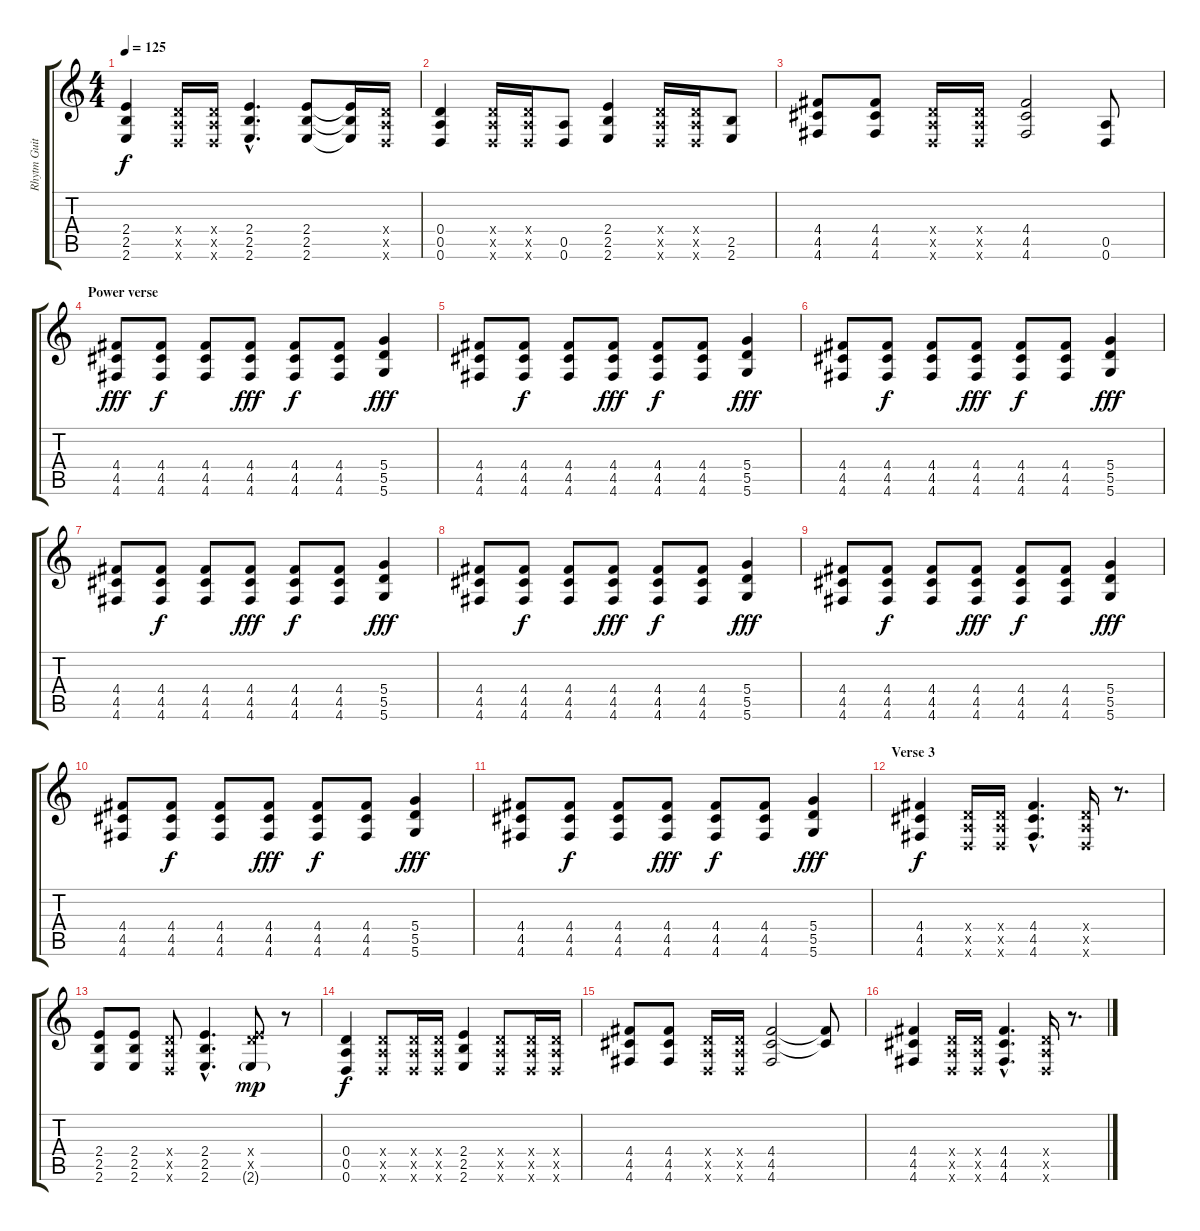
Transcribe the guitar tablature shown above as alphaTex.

\track ("Rhytm Guitar" "Rhytm Guit") {instrument overdrivenguitar}
\staff {score tabs}
\tuning (E4 B3 G3 D3 A2 D2) {hide}
\ts (4 4)
\tempo 125
\clef g2
\ks c
(2.4 2.5 2.6).4{dy f} (0.4{x} 0.5{x} 0.6{x}).16 (0.4{x} 0.5{x} 0.6{x}).16 (2.4{hac} 2.5{hac} 2.6{hac}).4{d} (2.4 2.5 2.6).8 (2.4{t} 2.5{t} 2.6{t}).16 (0.4{x} 0.5{x} 0.6{x}).16 |
(0.4 0.5 0.6).4 (0.4{x} 0.5{x} 0.6{x}).16 (0.4{x} 0.5{x} 0.6{x}).16 (0.5 0.6).8 (2.4 2.5 2.6).4 (0.4{x} 0.5{x} 0.6{x}).16 (0.4{x} 0.5{x} 0.6{x}).16 (2.5 2.6).8 |
(4.4 4.5 4.6).8 (4.4 4.5 4.6).8 (0.4{x} 0.5{x} 0.6{x}).16 (0.4{x} 0.5{x} 0.6{x}).16 (4.4 4.5 4.6).2 (0.5 0.6).8 |
\section ("" "Power verse")
(4.4 4.5 4.6).8{dy fff} (4.4 4.5 4.6).8{dy f} (4.4 4.5 4.6).8 (4.4 4.5 4.6).8{dy fff} (4.4 4.5 4.6).8{dy f} (4.4 4.5 4.6).8 (5.4 5.5 5.6).4{dy fff} |
(4.4 4.5 4.6).8 (4.4 4.5 4.6).8{dy f} (4.4 4.5 4.6).8 (4.4 4.5 4.6).8{dy fff} (4.4 4.5 4.6).8{dy f} (4.4 4.5 4.6).8 (5.4 5.5 5.6).4{dy fff} |
(4.4 4.5 4.6).8 (4.4 4.5 4.6).8{dy f} (4.4 4.5 4.6).8 (4.4 4.5 4.6).8{dy fff} (4.4 4.5 4.6).8{dy f} (4.4 4.5 4.6).8 (5.4 5.5 5.6).4{dy fff} |
(4.4 4.5 4.6).8 (4.4 4.5 4.6).8{dy f} (4.4 4.5 4.6).8 (4.4 4.5 4.6).8{dy fff} (4.4 4.5 4.6).8{dy f} (4.4 4.5 4.6).8 (5.4 5.5 5.6).4{dy fff} |
(4.4 4.5 4.6).8 (4.4 4.5 4.6).8{dy f} (4.4 4.5 4.6).8 (4.4 4.5 4.6).8{dy fff} (4.4 4.5 4.6).8{dy f} (4.4 4.5 4.6).8 (5.4 5.5 5.6).4{dy fff} |
(4.4 4.5 4.6).8 (4.4 4.5 4.6).8{dy f} (4.4 4.5 4.6).8 (4.4 4.5 4.6).8{dy fff} (4.4 4.5 4.6).8{dy f} (4.4 4.5 4.6).8 (5.4 5.5 5.6).4{dy fff} |
(4.4 4.5 4.6).8 (4.4 4.5 4.6).8{dy f} (4.4 4.5 4.6).8 (4.4 4.5 4.6).8{dy fff} (4.4 4.5 4.6).8{dy f} (4.4 4.5 4.6).8 (5.4 5.5 5.6).4{dy fff} |
(4.4 4.5 4.6).8 (4.4 4.5 4.6).8{dy f} (4.4 4.5 4.6).8 (4.4 4.5 4.6).8{dy fff} (4.4 4.5 4.6).8{dy f} (4.4 4.5 4.6).8 (5.4 5.5 5.6).4{dy fff} |
\section ("" "Verse 3")
(4.4 4.5 4.6).4{dy f} (0.4{x} 0.5{x} 0.6{x}).16 (0.4{x} 0.5{x} 0.6{x}).16 (4.4{hac} 4.5{hac} 4.6{hac}).4{d} (0.4{x} 0.5{x} 0.6{x}).16 r.8{d} |
(2.4 2.5 2.6).8 (2.4 2.5 2.6).8 (0.4{x} 0.5{x} 0.6{x}).8 (2.4{hac} 2.5{hac} 2.6{hac}).4{d} (0.4{x} 7.5{x} 2.6{g}).8{dy mp} r.8 |
(0.4 0.5 0.6).4{dy f} (0.4{x} 0.5{x} 0.6{x}).8 (0.4{x} 0.5{x} 0.6{x}).16 (0.4{x} 0.5{x} 0.6{x}).16 (2.4 2.5 2.6).4 (0.4{x} 0.5{x} 0.6{x}).8 (0.4{x} 0.5{x} 0.6{x}).16 (0.4{x} 0.5{x} 0.6{x}).16 |
(4.4 4.5 4.6).8 (4.4 4.5 4.6).8 (0.4{x} 0.5{x} 0.6{x}).16 (0.4{x} 0.5{x} 0.6{x}).16 (4.4 4.5 4.6).2 (4.4{t} 4.5{t}).8 |
(4.4 4.5 4.6).4 (0.4{x} 0.5{x} 0.6{x}).16 (0.4{x} 0.5{x} 0.6{x}).16 (4.4{hac} 4.5{hac} 4.6{hac}).4{d} (0.4{x} 0.5{x} 0.6{x}).16 r.8{d}
